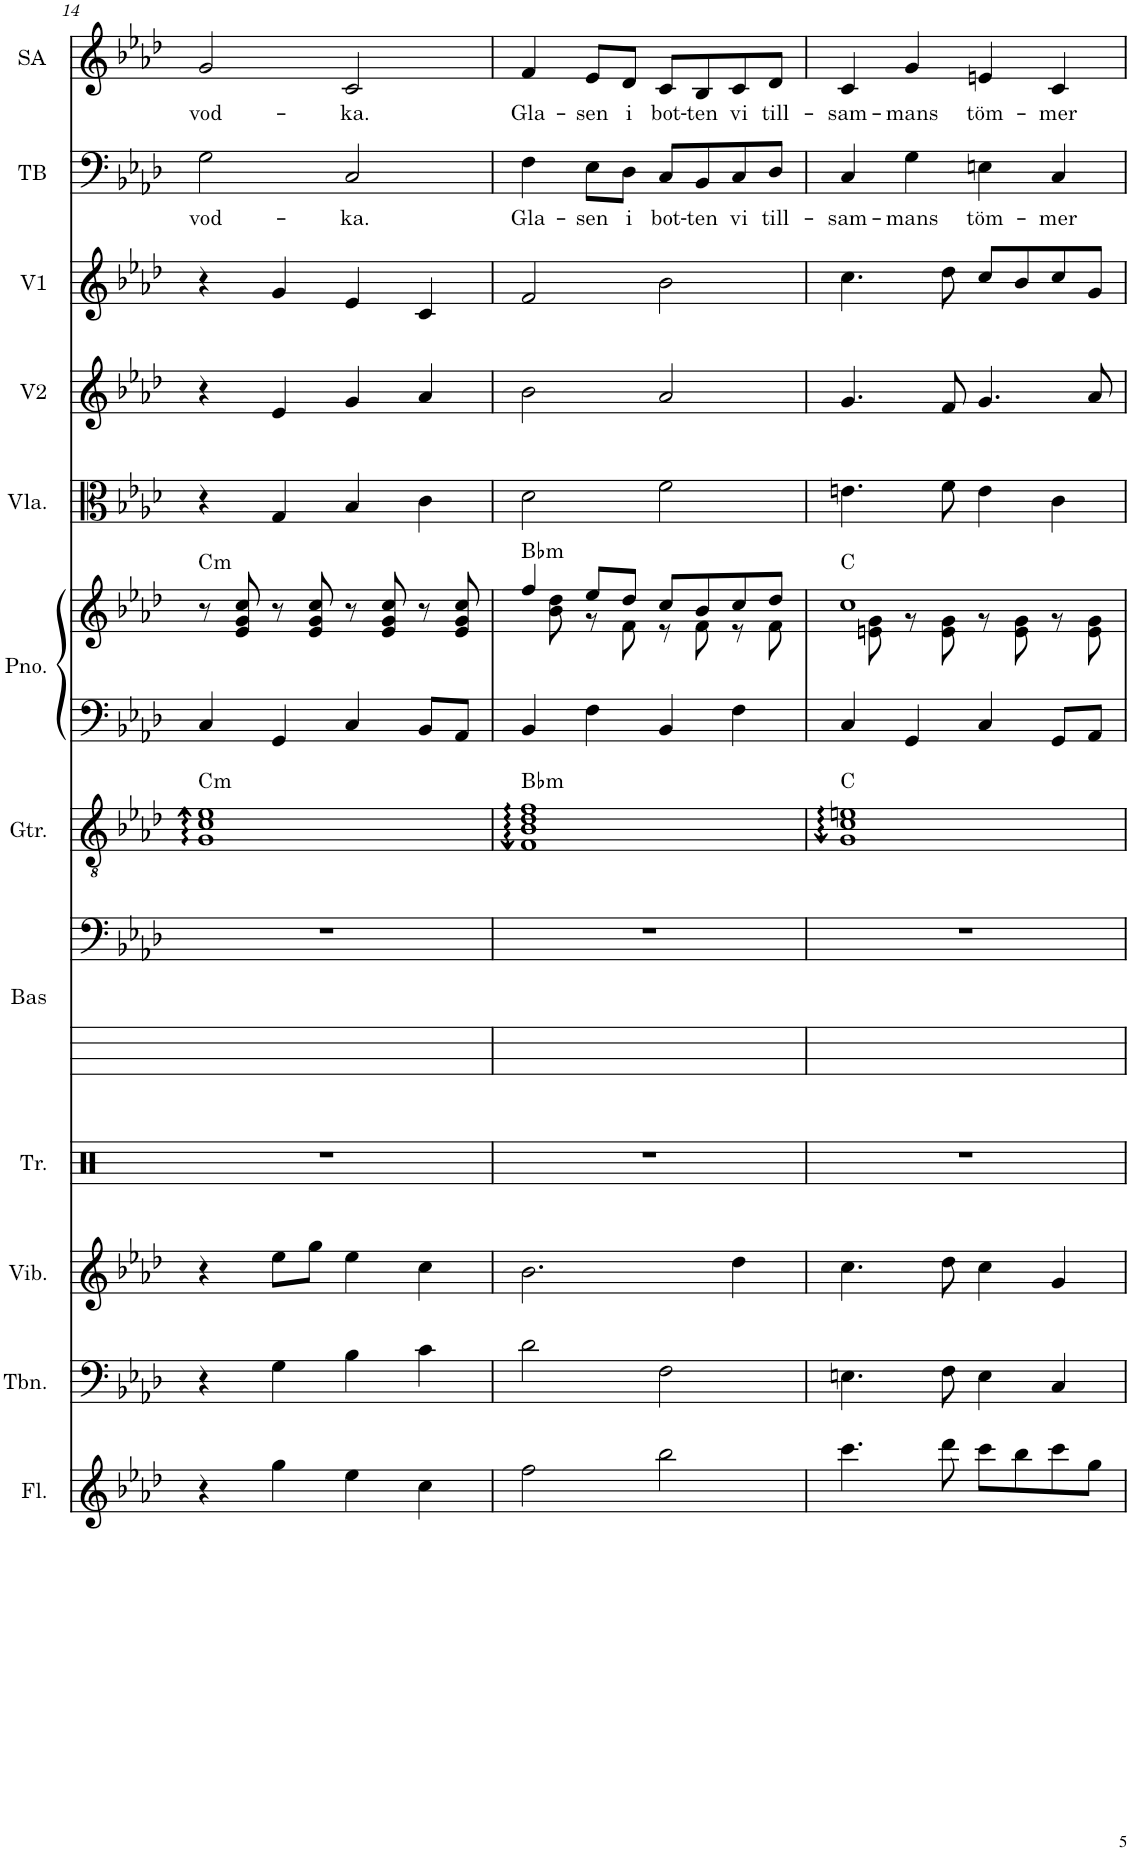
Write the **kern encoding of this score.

**kern	**kern	**kern	**kern	**kern	**kern	**kern	**kern	**kern	**kern	**kern	**kern	**kern	**text	**kern	**text
*part12	*part11	*part10	*part9	*part8	*part8	*part7	*part6	*part6	*part5	*part4	*part3	*part2	*part2	*part1	*part1
*staff14	*staff13	*staff12	*staff11	*staff10	*staff9	*staff8	*staff7	*staff6	*staff5	*staff4	*staff3	*staff2	*staff2	*staff1	*staff1
*I"Flute	*I"Trombone	*I"Vibraphone	*I"Trummor	*I"Bas	*	*I"Gitarr	*I"Piano	*	*I"Viola	*I"Violin 2	*I"Violin 1	*I"TB	*	*I"SA	*
*I'Fl.	*I'Tbn.	*I'Vib.	*I'Tr.	*I'Bas	*	*I'Gtr.	*I'Pno.	*	*I'Vla.	*I'V2	*I'V1	*I'TB	*	*I'SA	*
!!LO:PB:g=z
*clefG2	*clefF4	*clefG2	*clefX	*	*clefF4	*clefGv2	*clefF4	*clefG2	*clefC3	*clefG2	*clefG2	*clefF4	*	*clefG2	*
*	*	*	*	*Trd7c12	*Trd7c12	*	*	*	*	*	*	*	*	*	*
*k[b-e-a-d-]	*k[b-e-a-d-]	*k[b-e-a-d-]	*k[]	*k[b-e-a-d-]	*k[b-e-a-d-]	*k[b-e-a-d-]	*k[b-e-a-d-]	*k[b-e-a-d-]	*k[b-e-a-d-]	*k[b-e-a-d-]	*k[b-e-a-d-]	*k[b-e-a-d-]	*	*k[b-e-a-d-]	*
*M4/4	*M4/4	*M4/4	*M4/4	*M4/4	*M4/4	*M4/4	*M4/4	*M4/4	*M4/4	*M4/4	*M4/4	*M4/4	*	*M4/4	*
=14	=14	=14	=14	=14	=14	=14	=14	=14	=14	=14	=14	=14	=14	=14	=14
!	!	!	!	!	!	!	!	!LO:TX:a:t=Cm	!	!	!	!	!	!	!
!	!	!	!	!	!	!LO:TX:a:t=Cm	!	!	!	!	!	!	!	!	!
!	!	!	!	!	!	!	!	!	!	!	!	!	!LO:LY:b	!	!LO:LY:b
4r	4r	4r	1r	1r	1r	1G 1c 1e-	4C/	8r	4r	4r	4r	2G\	vod-	2g/	vod-
.	.	.	.	.	.	.	.	8e-/ 8g/ 8cc/	.	.	.	.	.	.	.
4gg\	4G\	8ee-\L	.	.	.	.	4GG/	8r	4G/	4e-/	4g/	.	.	.	.
.	.	8gg\J	.	.	.	.	.	8e-/ 8g/ 8cc/	.	.	.	.	.	.	.
!	!	!	!	!	!	!	!	!	!	!	!	!	!LO:LY:b	!	!LO:LY:b
4ee-\	4B-\	4ee-\	.	.	.	.	4C/	8r	4B-/	4g/	4e-/	2C/	-ka.	2c/	-ka.
.	.	.	.	.	.	.	.	8e-/ 8g/ 8cc/	.	.	.	.	.	.	.
4cc\	4c\	4cc\	.	.	.	.	8BB-/L	8r	4c\	4a-/	4c/	.	.	.	.
.	.	.	.	.	.	.	8AA-/J	8e-/ 8g/ 8cc/	.	.	.	.	.	.	.
=15	=15	=15	=15	=15	=15	=15	=15	=15	=15	=15	=15	=15	=15	=15	=15
*	*	*	*	*	*	*	*	*^	*	*	*	*	*	*	*
!	!	!	!	!	!	!	!	!LO:TX:a:t=B♭m	!	!	!	!	!	!	!	!
!	!	!	!	!	!	!LO:TX:a:t=B♭m	!	!	!	!	!	!	!	!	!	!
!	!	!	!	!	!	!	!	!	!	!	!	!	!	!LO:LY:b	!	!LO:LY:b
2ff\	2d-\	2.b-\	1r	1r	1r	1F 1B- 1d- 1f	4BB-/	4ff/	8ryy	2d-\	2b-\	2f/	4F\	Gla-	4f/	Gla-
.	.	.	.	.	.	.	.	.	8b-\ 8dd-\	.	.	.	.	.	.	.
!	!	!	!	!	!	!	!	!	!	!	!	!	!	!LO:LY:b	!	!LO:LY:b
.	.	.	.	.	.	.	4F\	8ee-/L	8r	.	.	.	8E-\L	-sen	8e-/L	-sen
!	!	!	!	!	!	!	!	!	!	!	!	!	!	!LO:LY:b	!	!LO:LY:b
.	.	.	.	.	.	.	.	8dd-/J	8f\	.	.	.	8D-\J	i	8d-/J	i
!	!	!	!	!	!	!	!	!	!	!	!	!	!	!LO:LY:b	!	!LO:LY:b
2bb-\	2F\	.	.	.	.	.	4BB-/	8cc/L	8r	2f\	2a-/	2b-\	8C/L	bot-	8c/L	bot-
!	!	!	!	!	!	!	!	!	!	!	!	!	!	!LO:LY:b	!	!LO:LY:b
.	.	.	.	.	.	.	.	8b-/	8f\	.	.	.	8BB-/	-ten	8B-/	-ten
!	!	!	!	!	!	!	!	!	!	!	!	!	!	!LO:LY:b	!	!LO:LY:b
.	.	4dd-\	.	.	.	.	4F\	8cc/	8r	.	.	.	8C/	vi	8c/	vi
!	!	!	!	!	!	!	!	!	!	!	!	!	!	!LO:LY:b	!	!LO:LY:b
.	.	.	.	.	.	.	.	8dd-/J	8f\	.	.	.	8D-/J	till-	8d-/J	till-
=16	=16	=16	=16	=16	=16	=16	=16	=16	=16	=16	=16	=16	=16	=16	=16	=16
!	!	!	!	!	!	!	!	!LO:TX:a:t=C	!	!	!	!	!	!	!	!
!	!	!	!	!	!	!LO:TX:a:t=C	!	!	!	!	!	!	!	!	!	!
!	!	!	!	!	!	!	!	!	!	!	!	!	!	!LO:LY:b	!	!LO:LY:b
4.ccc\	4.En\	4.cc\	1r	1r	1r	1G 1c 1en	4C/	1cc	8ryy	4.en\	4.g/	4.cc\	4C/	-sam-	4c/	-sam-
.	.	.	.	.	.	.	.	.	8en\ 8g\	.	.	.	.	.	.	.
!	!	!	!	!	!	!	!	!	!	!	!	!	!	!LO:LY:b	!	!LO:LY:b
.	.	.	.	.	.	.	4GG/	.	8r	.	.	.	4G\	-mans	4g/	-mans
8ddd-\	8F\	8dd-\	.	.	.	.	.	.	8e\ 8g\	8f\	8f/	8dd-\	.	.	.	.
!	!	!	!	!	!	!	!	!	!	!	!	!	!	!LO:LY:b	!	!LO:LY:b
8ccc\L	4E\	4cc\	.	.	.	.	4C/	.	8r	4e\	4.g/	8cc/L	4En\	töm-	4en/	töm-
8bb-\	.	.	.	.	.	.	.	.	8e\ 8g\	.	.	8b-/	.	.	.	.
!	!	!	!	!	!	!	!	!	!	!	!	!	!	!LO:LY:b	!	!LO:LY:b
8ccc\	4C/	4g/	.	.	.	.	8GG/L	.	8r	4c\	.	8cc/	4C/	-mer	4c/	-mer
8gg\J	.	.	.	.	.	.	8AA-/J	.	8e\ 8g\	.	8a-/	8g/J	.	.	.	.
*	*	*	*	*	*	*	*	*v	*v	*	*	*	*	*	*	*
=	=	=	=	=	=	=	=	=	=	=	=	=	=	=	=
*-	*-	*-	*-	*-	*-	*-	*-	*-	*-	*-	*-	*-	*-	*-	*-
